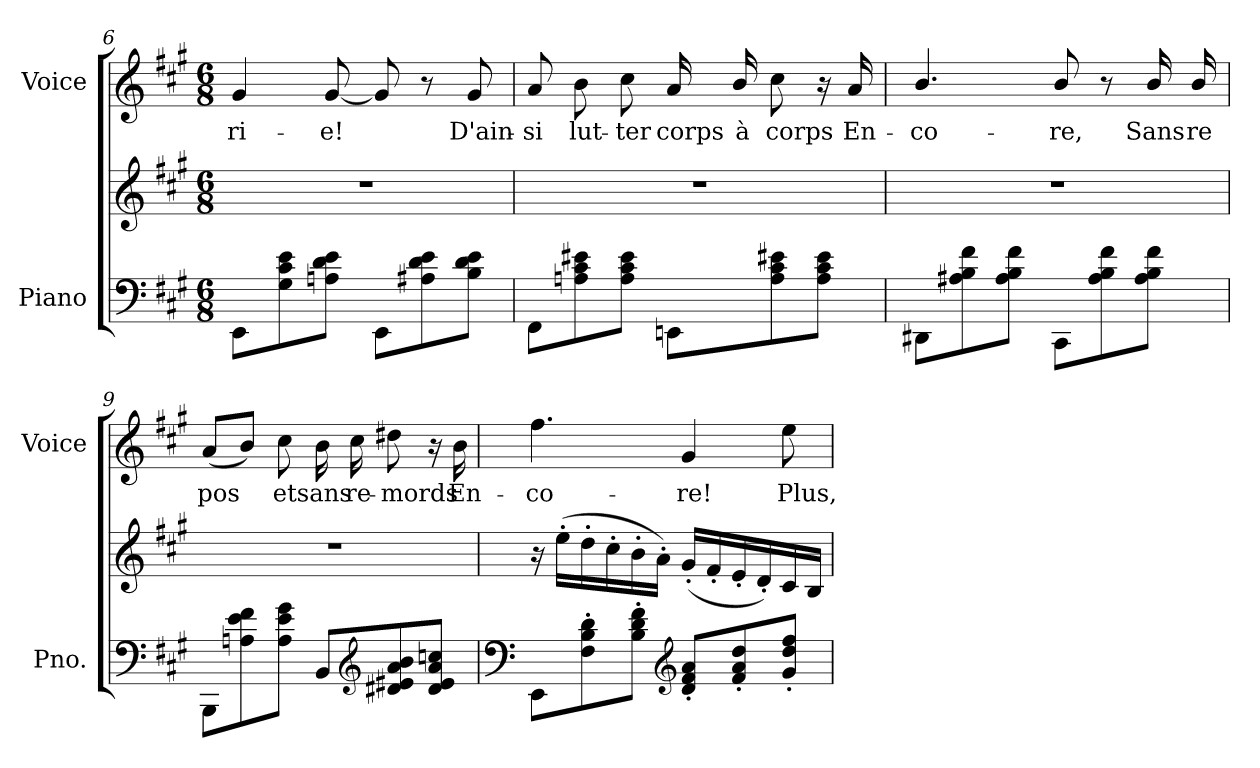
**kern	**kern	**kern	**text
*part2	*part2	*part1	*part1
*staff3	*staff2	*staff1	*staff1
*I"Piano	*	*I"Voice	*
*I'Pno.	*	*I'Voice	*
*clefF4	*clefG2	*clefG2	*
*k[f#c#g#]	*k[f#c#g#]	*k[f#c#g#]	*
*A:	*A:	*A:	*
*M6/8	*M6/8	*M6/8	*
=6	=6	=6	=6
!	!LO:N:vis=1	!	!
!	!	!	!LO:LY:b:color=#000000
8EEi\L	2.r	4g#i/	-ri-
8G#i\ 8c#i 8ei	.	.	.
!	!	!	!LO:LY:b:color=#000000
8Ani\ 8di 8eiJ	.	[<8g#i/	-e!
8EEi\L	.	8g#i/]	.
8A#Xi\ 8di 8ei	.	8r	.
!	!	!	!LO:LY:b:color=#000000
8Bi\ 8di 8eiJ	.	8g#i/	D'ain-
!!LO:LB:g=z
=7	=7	=7	=7
!	!LO:N:vis=1	!	!
!	!	!	!LO:LY:b:color=#000000
8FF#i\L	2.r	8ai/	-si
!	!	!	!LO:LY:b:color=#000000
8Ani\ 8c#i 8e#Xi	.	8bi\	lut-
!	!	!	!LO:LY:b:color=#000000
8Ai\ 8c#i 8e#iJ	.	8cc#i\	-ter
!	!	!	!LO:LY:b:color=#000000
8EEni\L	.	16ai/	corps
!	!	!	!LO:LY:b:color=#000000
.	.	16bi/	à
!	!	!	!LO:LY:b:color=#000000
8Ai\ 8c#i 8e#Xi	.	8cc#i\	corps
8Ai\ 8c#i 8e#iJ	.	16r	.
!	!	!	!LO:LY:b:color=#000000
.	.	16ai/	En-
=8	=8	=8	=8
!	!LO:N:vis=1	!	!
!	!	!	!LO:LY:b:color=#000000
8DD#Xi\L	2.r	4.bi/	-co-
8A#Xi\ 8Bi 8f#i	.	.	.
8A#i\ 8Bi 8f#iJ	.	.	.
!	!	!	!LO:LY:b:color=#000000
8CC#i\L	.	8bi/	-re,
8A#i\ 8Bi 8f#i	.	8r	.
!	!	!	!LO:LY:b:color=#000000
8A#i\ 8Bi 8f#iJ	.	16bi/	Sans
!	!	!	!LO:LY:b:color=#000000
.	.	16bi/	re
=9	=9	=9	=9
!	!LO:N:vis=1	!	!
!	!	!	!LO:LY:b:color=#000000
8BBBi\L	2.r	(8ai/L	pos
8Ani\ 8ei 8f#i	.	8bi/J)	.
!	!	!	!LO:LY:b:color=#000000
8Ai\ 8ei 8g#iJ	.	8cc#i\	et
!	!	!	!LO:LY:b:color=#000000
8BBi/L	.	16bi\	sans
!	!	!	!LO:LY:b:color=#000000
.	.	16cc#i\	re-
*clefG2	*	*	*
!	!	!	!LO:LY:b:color=#000000
8d#Xi/ 8e#Xi 8ai 8bi	.	8dd#Xi\	-mords
8d#i/ 8e#i 8ai 8ccniJ	.	16r	.
!	!	!	!LO:LY:b:color=#000000
.	.	16bi\	En-
!!LO:PB:g=z
=10	=10	=10	=10
*clefF4	*	*	*
!	!	!	!LO:LY:b:color=#000000
8EEi\L	16r	4.ff#i\	-co-
.	(16ee'i\LL	.	.
8F#i\' 8Bi' 8di'	16dd'i\	.	.
.	16cc#'i\	.	.
8Bi\' 8di' 8f#i'J	16b'i\	.	.
.	16a'i\JJ)	.	.
*clefG2	*	*	*
!	!	!	!LO:LY:b:color=#000000
8di/' 8f#i' 8ai'L	(16g#'i/LL	4g#i/	-re!
.	16f#'i/	.	.
8f#i/' 8ai' 8ddi'	16e'i/	.	.
.	16d'i/)	.	.
!	!	!	!LO:LY:b:color=#000000
8g#i/' 8ddi' 8ff#i'J	16c#i/	8eei\	Plus,
.	16Bi/JJ	.	.
=	=	=	=
*-	*-	*-	*-
